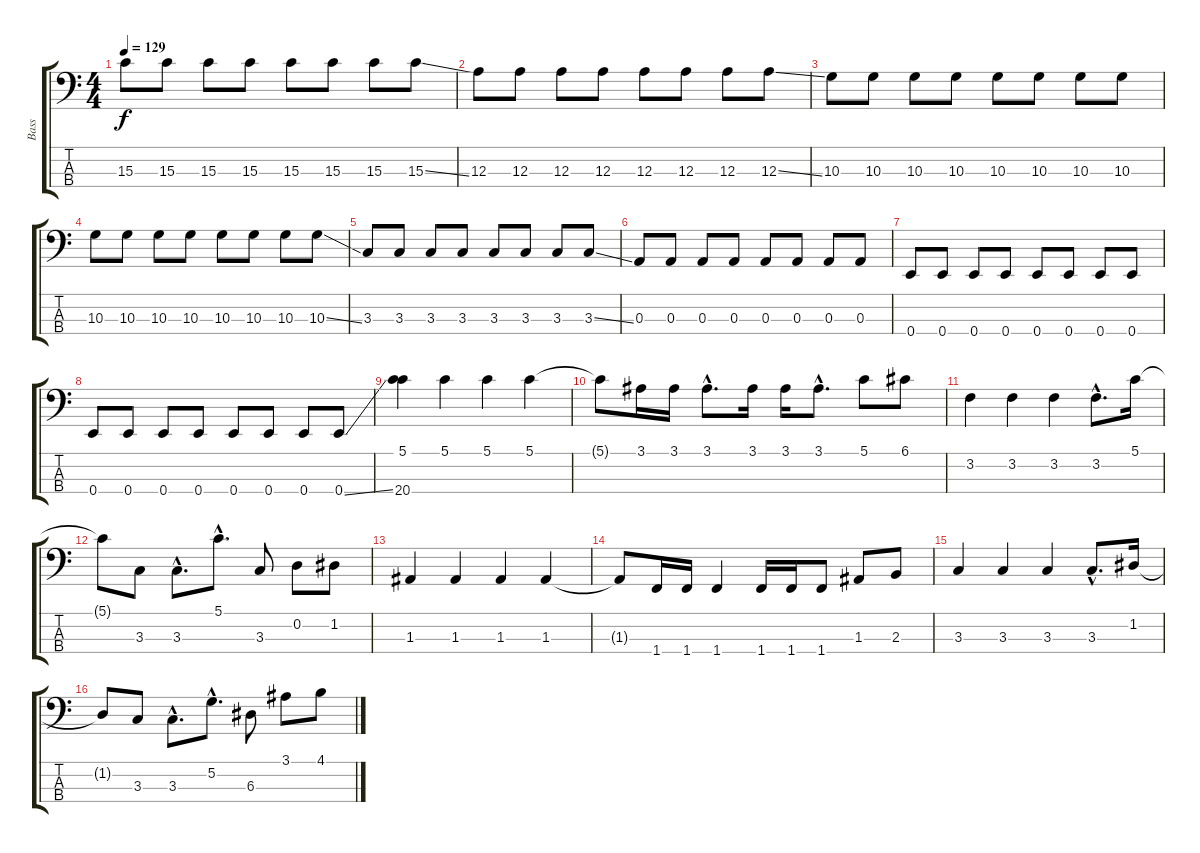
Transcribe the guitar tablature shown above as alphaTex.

\track ("Bass" "Bass") {instrument electricbasspick}
\staff {score tabs}
\tuning (G2 D2 A1 E1) {hide}
\ts (4 4)
\tempo 129
\clef f4
\ks c
15.3.8{dy f} 15.3.8 15.3.8 15.3.8 15.3.8 15.3.8 15.3.8 15.3{ss}.8 |
12.3.8 12.3.8 12.3.8 12.3.8 12.3.8 12.3.8 12.3.8 12.3{ss}.8 |
10.3.8 10.3.8 10.3.8 10.3.8 10.3.8 10.3.8 10.3.8 10.3.8 |
10.3.8 10.3.8 10.3.8 10.3.8 10.3.8 10.3.8 10.3.8 10.3{ss}.8 |
3.3.8 3.3.8 3.3.8 3.3.8 3.3.8 3.3.8 3.3.8 3.3{ss}.8 |
0.3.8 0.3.8 0.3.8 0.3.8 0.3.8 0.3.8 0.3.8 0.3.8 |
0.4.8 0.4.8 0.4.8 0.4.8 0.4.8 0.4.8 0.4.8 0.4.8 |
0.4.8 0.4.8 0.4.8 0.4.8 0.4.8 0.4.8 0.4.8 0.4{ss}.8 |
(5.1 20.4).4 5.1.4 5.1.4 5.1.4 |
5.1{t}.8 3.1.16 3.1.16 3.1{hac}.8{d} 3.1.16 3.1.16 3.1{hac}.8{d} 5.1.8 6.1.8 |
3.2.4 3.2.4 3.2.4 3.2{hac}.8{d} 5.1.16 |
5.1{t}.8 3.3.8 3.3{hac}.8{d} 5.1{hac}.8{d} 3.3.8 0.2.8 1.2.8 |
1.3.4 1.3.4 1.3.4 1.3.4 |
1.3{t}.8 1.4.16 1.4.16 1.4.4 1.4.16 1.4.16 1.4.8 1.3.8 2.3.8 |
3.3.4 3.3.4 3.3.4 3.3{hac}.8{d} 1.2.16 |
1.2{t}.8 3.3.8 3.3{hac}.8{d} 5.2{hac}.8{d} 6.3.8 3.1.8 4.1.8
